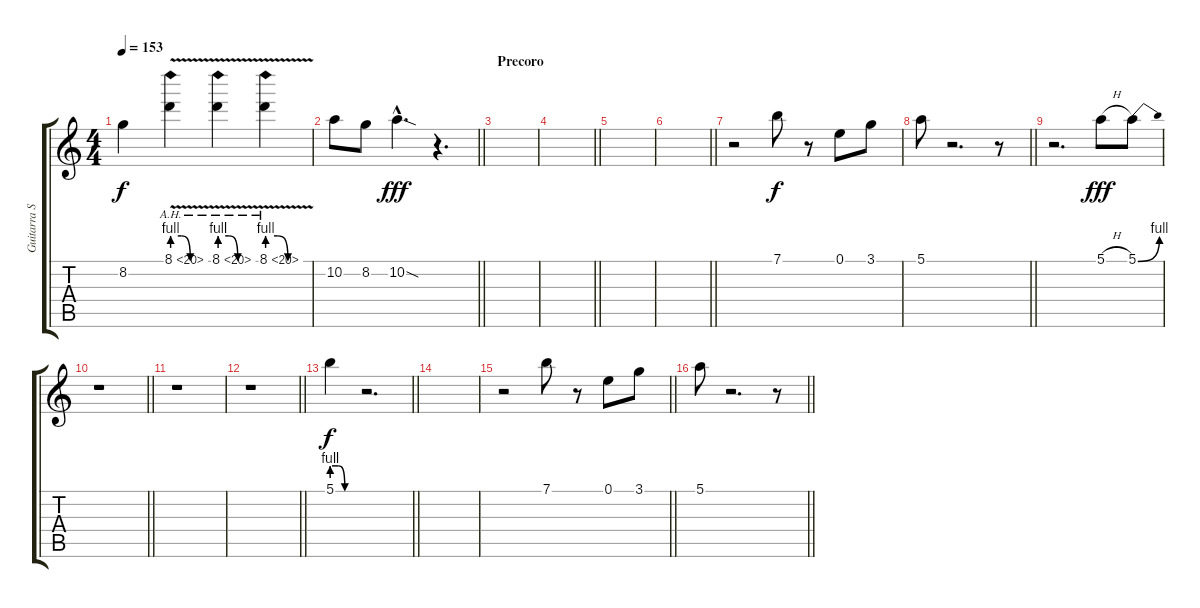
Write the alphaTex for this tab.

\track ("Guitarra Solista" "Guitarra S") {instrument distortionguitar}
\staff {score tabs}
\tuning (E4 B3 G3 D3 A2 E2) {hide}
\ts (4 4)
\tempo 153
\clef g2
\ks c
8.2.4{dy f} 8.1{be (custom 0 4 15 4 30 0 60 0) ah 12 v}.4 8.1{be (custom 0 4 15 4 30 0 60 0) ah 12 v}.4 8.1{be (custom 0 4 15 4 30 0 60 0) ah 12 v}.4 |
\barLineRight lightlight
10.2.8 8.2.8 10.2{sod hac}.4{d dy fff} r.4{d} |
\section ("" "Precoro")
|
\barLineRight lightlight
|
|
\barLineRight lightlight
|
r.2 7.1.8{dy f} r.8 0.1.8 3.1.8 |
\barLineRight lightlight
5.1.8 r.2{d} r.8 |
r.2{d} 5.1{h}.8{dy fff} 5.1{be (bend 0 0 60 4)}.8 |
\barLineRight lightlight
r.1 |
r.1 |
\barLineRight lightlight
r.1 |
\barLineRight lightlight
5.1{be (custom 0 4 15 4 30 0 60 0)}.4{dy f} r.2{d} |
|
\barLineRight lightlight
r.2 7.1.8 r.8 0.1.8 3.1.8 |
\barLineRight lightlight
5.1.8 r.2{d} r.8
